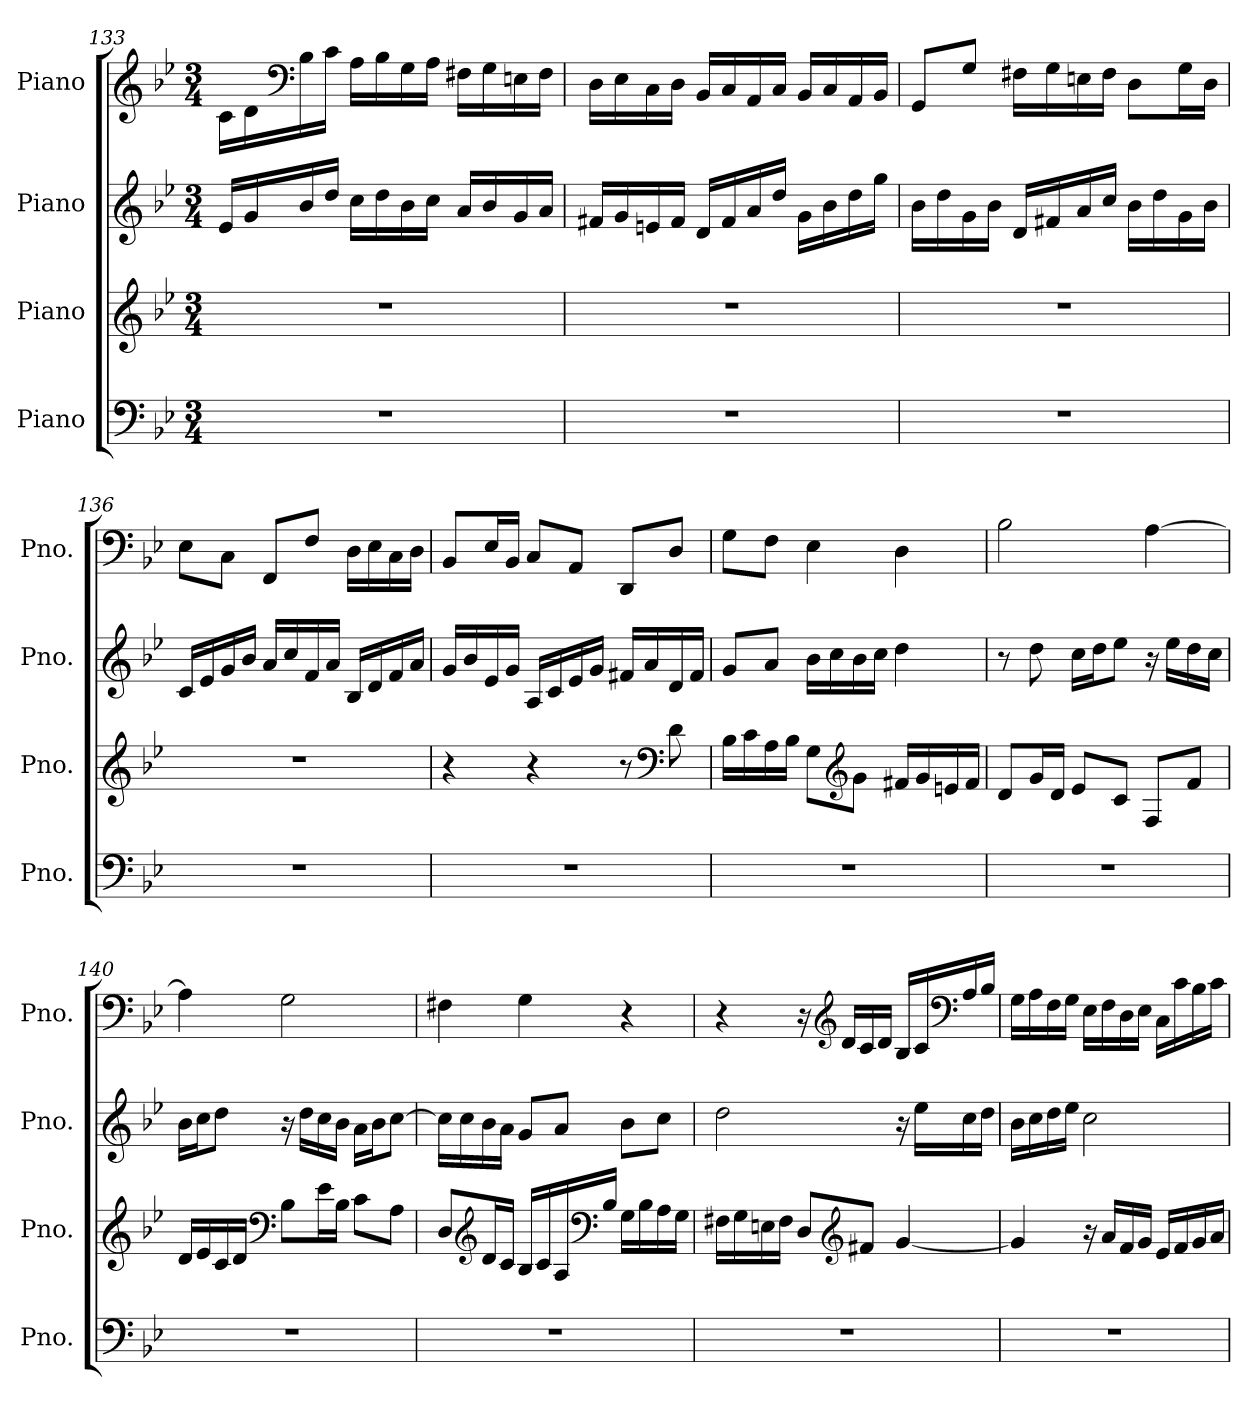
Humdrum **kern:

**kern	**kern	**kern	**kern
*part4	*part3	*part2	*part1
*staff4	*staff3	*staff2	*staff1
*I"Piano	*I"Piano	*I"Piano	*I"Piano
*I'Pno.	*I'Pno.	*I'Pno.	*I'Pno.
!!LO:PB:g=z
*clefF4	*clefG2	*clefG2	*clefG2
*k[b-e-]	*k[b-e-]	*k[b-e-]	*k[b-e-]
*M3/4	*M3/4	*M3/4	*M3/4
=133	=133	=133	=133
2.r	2.r	16e-/LL	16c\LL
.	.	16g/	16d\
*	*	*	*clefF4
.	.	16b-/	16B-\
.	.	16dd/JJ	16c\JJ
.	.	16cc\LL	16A\LL
.	.	16dd\	16B-\
.	.	16b-\	16G\
.	.	16cc\JJ	16A\JJ
.	.	16a/LL	16F#X\LL
.	.	16b-/	16G\
.	.	16g/	16En\
.	.	16a/JJ	16F#\JJ
=134	=134	=134	=134
2.r	2.r	16f#X/LL	16D\LL
.	.	16g/	16E-\
.	.	16en/	16C\
.	.	16f#/JJ	16D\JJ
.	.	16d/LL	16BB-/LL
.	.	16f#/	16C/
.	.	16a/	16AA/
.	.	16dd/JJ	16C/JJ
.	.	16g\LL	16BB-/LL
.	.	16b-\	16C/
.	.	16dd\	16AA/
.	.	16gg\JJ	16BB-/JJ
=135	=135	=135	=135
2.r	2.r	16b-\LL	8GG/L
.	.	16dd\	.
.	.	16g\	8G/J
.	.	16b-\JJ	.
.	.	16d/LL	16F#X\LL
.	.	16f#X/	16G\
.	.	16a/	16En\
.	.	16cc/JJ	16F#\JJ
.	.	16b-\LL	8D\L
.	.	16dd\	.
.	.	16g\	16G\L
.	.	16b-\JJ	16D\JJ
!!LO:LB:g=z
=136	=136	=136	=136
2.r	2.r	16c/LL	8E-\L
.	.	16e-/	.
.	.	16g/	8C\J
.	.	16b-/JJ	.
.	.	16a/LL	8FF/L
.	.	16cc/	.
.	.	16f/	8F/J
.	.	16a/JJ	.
.	.	16B-/LL	16D\LL
.	.	16d/	16E-\
.	.	16f/	16C\
.	.	16a/JJ	16D\JJ
=137	=137	=137	=137
2.r	4r	16g/LL	8BB-/L
.	.	16b-/	.
.	.	16e-/	16E-/L
.	.	16g/JJ	16BB-/JJ
.	4r	16A/LL	8C/L
.	.	16c/	.
.	.	16e-/	8AA/J
.	.	16g/JJ	.
.	8r	16f#X/LL	8DD/L
.	.	16a/	.
*	*clefF4	*	*
.	8d\	16d/	8D/J
.	.	16f#/JJ	.
=138	=138	=138	=138
2.r	16B-\LL	8g/L	8G\L
.	16c\	.	.
.	16A\	8a/J	8F\J
.	16B-\JJ	.	.
.	8G\L	16b-\LL	4E-\
.	.	16cc\	.
*	*clefG2	*	*
.	8g\J	16b-\	.
.	.	16cc\JJ	.
.	16f#X/LL	4dd\	4D\
.	16g/	.	.
.	16en/	.	.
.	16f#/JJ	.	.
!!LO:LB:g=z
=139	=139	=139	=139
2.r	8d/L	8r	2B-\
.	16g/L	8dd\	.
.	16d/JJ	.	.
.	8e-/L	16cc\LL	.
.	.	16dd\J	.
.	8c/J	8ee-\J	.
.	8F/L	16r	[4A\
.	.	16ee-\LL	.
.	8f/J	16dd\	.
.	.	16cc\JJ	.
=140	=140	=140	=140
2.r	16d/LL	16b-\LL	4A\]
.	16e-/	16cc\J	.
.	16c/	8dd\J	.
.	16d/JJ	.	.
*	*clefF4	*	*
.	8B-\L	16r	2G\
.	.	16dd\LL	.
.	16e-\L	16cc\	.
.	16B-\JJ	16b-\JJ	.
.	8c\L	16a\LL	.
.	.	16b-\J	.
.	8A\J	[8cc\J	.
=141	=141	=141	=141
2.r	8D/L	16cc\LL]	4F#X\
.	.	16cc\	.
*	*clefG2	*	*
.	16d/L	16b-\	.
.	16c/JJ	16a\JJ	.
.	16B-/LL	8g/L	4G\
.	16c/	.	.
.	16A/	8a/J	.
*	*clefF4	*	*
.	16B-/JJ	.	.
.	16G\LL	8b-\L	4r
.	16B-\	.	.
.	16A\	8cc\J	.
.	16G\JJ	.	.
!!LO:PB:g=z
=142	=142	=142	=142
2.r	16F#X\LL	2dd\	4r
.	16G\	.	.
.	16En\	.	.
.	16F#\JJ	.	.
.	8D/L	.	16r
*	*	*	*clefG2
.	.	.	16d/LL
*	*clefG2	*	*
.	8f#X/J	.	16c/
.	.	.	16d/JJ
.	[4g/	16r	16B-/LL
.	.	16ee-\LL	16c/
*	*	*	*clefF4
.	.	16cc\	16A/
.	.	16dd\JJ	16B-/JJ
=143	=143	=143	=143
2.r	4g/]	16b-\LL	16G\LL
.	.	16cc\	16A\
.	.	16dd\	16F\
.	.	16ee-\JJ	16G\JJ
.	16r	2cc\	16E-\LL
.	16a/LL	.	16F\
.	16f/	.	16D\
.	16g/JJ	.	16E-\JJ
.	16e-/LL	.	16C\LL
.	16f/	.	16c\
.	16g/	.	16B-\
.	16a/JJ	.	16c\JJ
=	=	=	=
*-	*-	*-	*-
